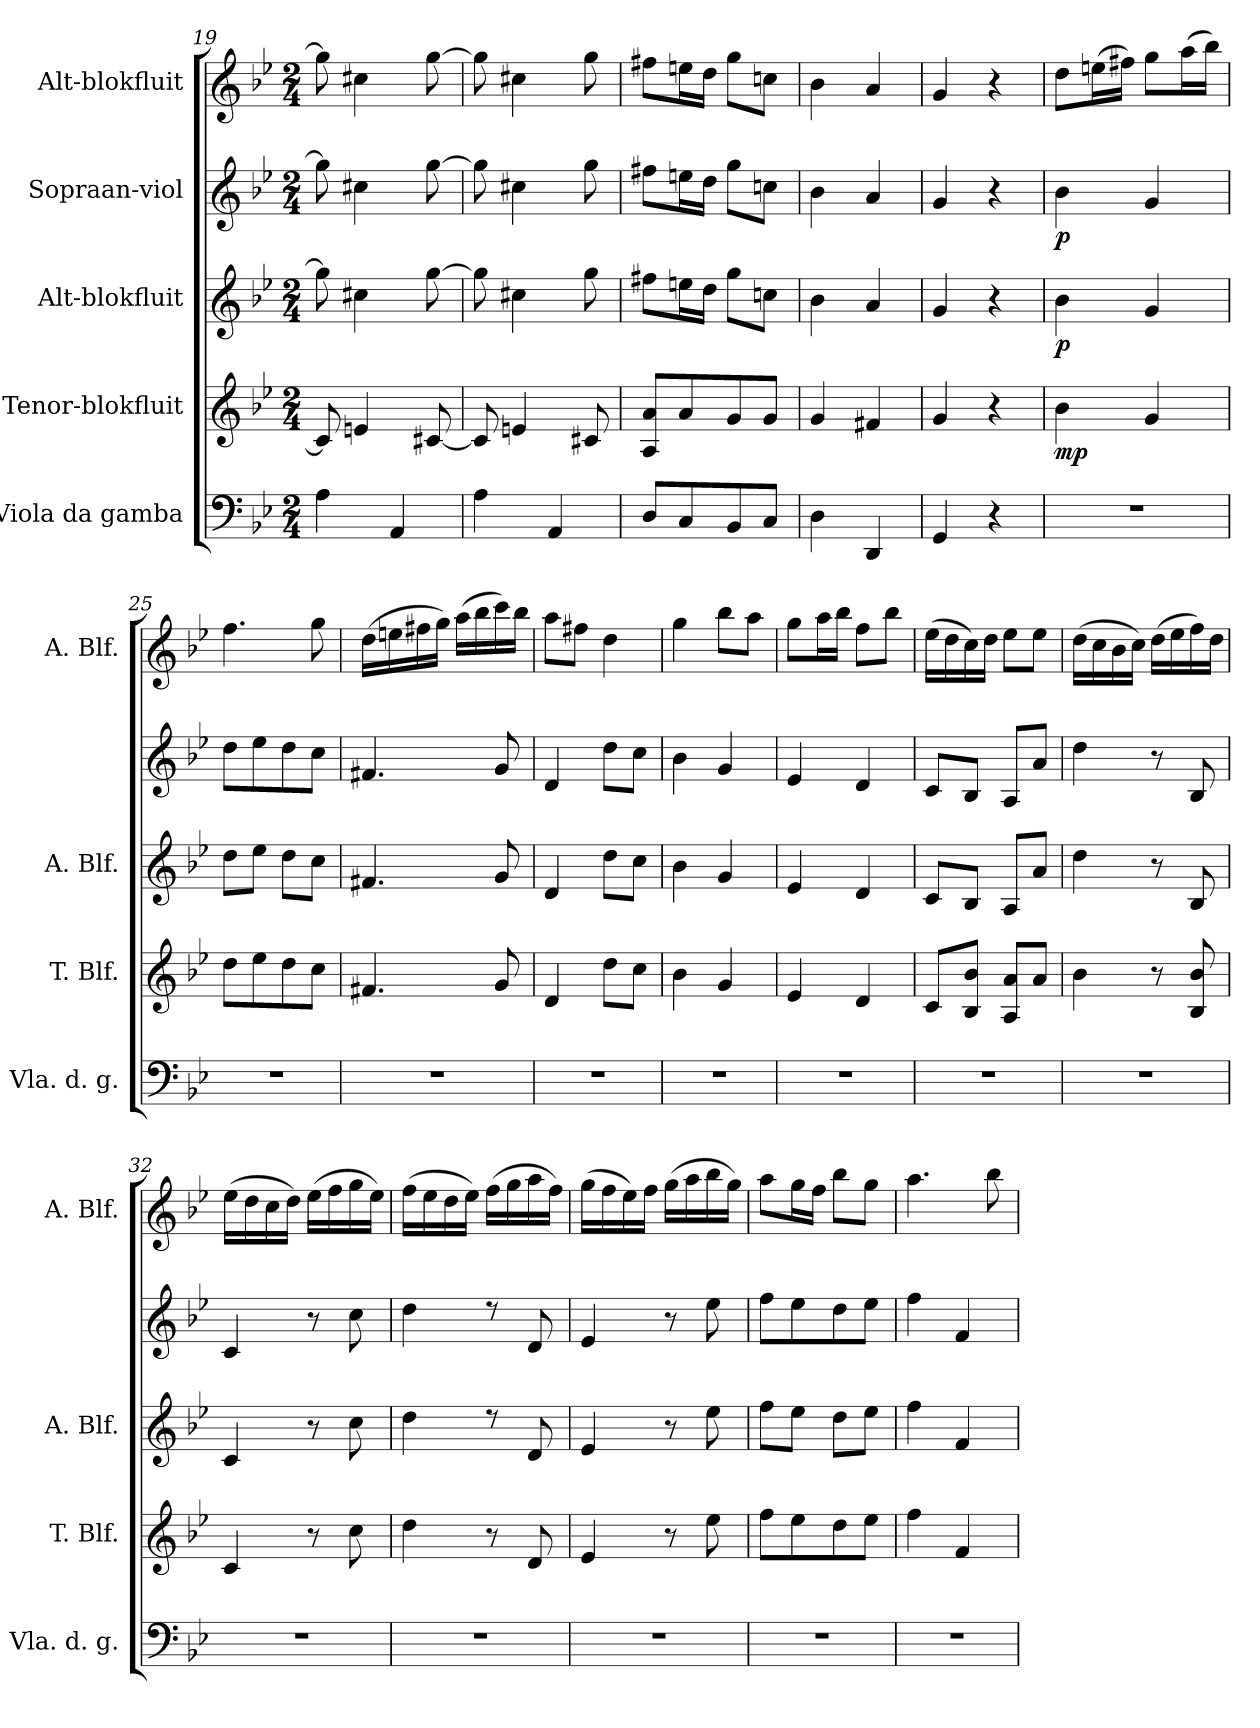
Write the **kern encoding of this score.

**kern	**kern	**dynam	**kern	**dynam	**kern	**dynam	**kern
*part5	*part4	*part4	*part3	*part3	*part2	*part2	*part1
*staff5	*staff4	*staff4	*staff3	*staff3	*staff2	*staff2	*staff1
*I"Viola da gamba	*I"Tenor-blokfluit	*	*I"Alt-blokfluit	*	*I"Sopraan-viol	*	*I"Alt-blokfluit
*I'Vla. d. g.	*I'T. Blf.	*	*I'A. Blf.	*	*	*	*I'A. Blf.
*clefF4	*clefG2	*	*clefG2	*	*clefG2	*	*clefG2
*k[b-e-]	*k[b-e-]	*	*k[b-e-]	*	*k[b-e-]	*	*k[b-e-]
*M2/4	*M2/4	*	*M2/4	*	*M2/4	*	*M2/4
=19	=19	=19	=19	=19	=19	=19	=19
4A\	8c#/]	.	8gg\]	.	8gg\]	.	8gg\]
.	4en/	.	4cc#X\	.	4cc#X\	.	4cc#X\
4AA/	.	.	.	.	.	.	.
.	[8c#X/	.	[8gg\	.	[8gg\	.	[8gg\
=20	=20	=20	=20	=20	=20	=20	=20
4A\	8c#/]	.	8gg\]	.	8gg\]	.	8gg\]
.	4en/	.	4cc#X\	.	4cc#X\	.	4cc#X\
4AA/	.	.	.	.	.	.	.
.	8c#X/	.	8gg\	.	8gg\	.	8gg\
!!LO:LB:g=z
=21	=21	=21	=21	=21	=21	=21	=21
8D/L	8A/ 8a/L	.	8ff#X\L	.	8ff#X\L	.	8ff#X\L
8C/	8a/	.	16een\L	.	16een\L	.	16een\L
.	.	.	16dd\JJ	.	16dd\JJ	.	16dd\JJ
8BB-/	8g/	.	8gg\L	.	8gg\L	.	8gg\L
8C/J	8g/J	.	8ccn\J	.	8ccn\J	.	8ccn\J
=22	=22	=22	=22	=22	=22	=22	=22
4D\	4g/	.	4b-\	.	4b-\	.	4b-\
4DD/	4f#X/	.	4a/	.	4a/	.	4a/
=23	=23	=23	=23	=23	=23	=23	=23
4GG/	4g/	.	4g/	.	4g/	.	4g/
4r	4r	.	4r	.	4r	.	4r
=24	=24	=24	=24	=24	=24	=24	=24
!	!	!LO:DY:b	!	!LO:DY:b	!	!LO:DY:b	!
2r	4b-\	mp	4b-\	p	4b-\	p	8dd\L
.	.	.	.	.	.	.	(16een\L
.	.	.	.	.	.	.	16ff#X\JJ)
.	4g/	.	4g/	.	4g/	.	8gg\L
.	.	.	.	.	.	.	(16aa\L
.	.	.	.	.	.	.	16bb-\JJ)
=25	=25	=25	=25	=25	=25	=25	=25
2r	8dd\L	.	8dd\L	.	8dd\L	.	4.ff\
.	8ee-\	.	8ee-\J	.	8ee-\	.	.
.	8dd\	.	8dd\L	.	8dd\	.	.
.	8cc\J	.	8cc\J	.	8cc\J	.	8gg\
=26	=26	=26	=26	=26	=26	=26	=26
2r	4.f#X/	.	4.f#X/	.	4.f#X/	.	(16dd\LL
.	.	.	.	.	.	.	16een\
.	.	.	.	.	.	.	16ff#X\
.	.	.	.	.	.	.	16gg\JJ)
.	.	.	.	.	.	.	(16aa\LL
.	.	.	.	.	.	.	16bb-\
.	8g/	.	8g/	.	8g/	.	16ccc\)
.	.	.	.	.	.	.	16bb-\JJ
!!LO:LB:g=z
=27	=27	=27	=27	=27	=27	=27	=27
2r	4d/	.	4d/	.	4d/	.	8aa\L
.	.	.	.	.	.	.	8ff#X\J
.	8dd\L	.	8dd\L	.	8dd\L	.	4dd\
.	8cc\J	.	8cc\J	.	8cc\J	.	.
=28	=28	=28	=28	=28	=28	=28	=28
2r	4b-\	.	4b-\	.	4b-\	.	4gg\
.	4g/	.	4g/	.	4g/	.	8bb-\L
.	.	.	.	.	.	.	8aa\J
=29	=29	=29	=29	=29	=29	=29	=29
2r	4e-/	.	4e-/	.	4e-/	.	8gg\L
.	.	.	.	.	.	.	16aa\L
.	.	.	.	.	.	.	16bb-\JJ
.	4d/	.	4d/	.	4d/	.	8ff\L
.	.	.	.	.	.	.	8bb-\J
=30	=30	=30	=30	=30	=30	=30	=30
2r	8c/L	.	8c/L	.	8c/L	.	(16ee-\LL
.	.	.	.	.	.	.	16dd\
.	8B-/ 8b-/J	.	8B-/J	.	8B-/J	.	16cc\)
.	.	.	.	.	.	.	16dd\JJ
.	8A/ 8a/L	.	8A/L	.	8A/L	.	8ee-\L
.	8a/J	.	8a/J	.	8a/J	.	8ee-\J
=31	=31	=31	=31	=31	=31	=31	=31
2r	4b-\	.	4dd\	.	4dd\	.	(16dd\LL
.	.	.	.	.	.	.	16cc\
.	.	.	.	.	.	.	16b-\
.	.	.	.	.	.	.	16cc\JJ)
.	8r	.	8r	.	8r	.	(16dd\LL
.	.	.	.	.	.	.	16ee-\
.	8B-/ 8b-/	.	8B-/	.	8B-/	.	16ff\)
.	.	.	.	.	.	.	16dd\JJ
=32	=32	=32	=32	=32	=32	=32	=32
2r	4c/	.	4c/	.	4c/	.	(16ee-\LL
.	.	.	.	.	.	.	16dd\
.	.	.	.	.	.	.	16cc\
.	.	.	.	.	.	.	16dd\JJ)
.	8r	.	8r	.	8r	.	(16ee-\LL
.	.	.	.	.	.	.	16ff\
.	8cc\	.	8cc\	.	8cc\	.	16gg\
.	.	.	.	.	.	.	16ee-\JJ)
!!LO:PB:g=z
=33	=33	=33	=33	=33	=33	=33	=33
2r	4dd\	.	4dd\	.	4dd\	.	(16ff\LL
.	.	.	.	.	.	.	16ee-\
.	.	.	.	.	.	.	16dd\
.	.	.	.	.	.	.	16ee-\JJ)
.	8r	.	8rdd	.	8rdd	.	(16ff\LL
.	.	.	.	.	.	.	16gg\
.	8d/	.	8d/	.	8d/	.	16aa\
.	.	.	.	.	.	.	16ff\JJ)
=34	=34	=34	=34	=34	=34	=34	=34
2r	4e-/	.	4e-/	.	4e-/	.	(16gg\LL
.	.	.	.	.	.	.	16ff\
.	.	.	.	.	.	.	16ee-\)
.	.	.	.	.	.	.	16ff\JJ
.	8r	.	8r	.	8r	.	(16gg\LL
.	.	.	.	.	.	.	16aa\
.	8ee-\	.	8ee-\	.	8ee-\	.	16bb-\
.	.	.	.	.	.	.	16gg\JJ)
=35	=35	=35	=35	=35	=35	=35	=35
2r	8ff\L	.	8ff\L	.	8ff\L	.	8aa\L
.	8ee-\	.	8ee-\J	.	8ee-\	.	16gg\L
.	.	.	.	.	.	.	16ff\JJ
.	8dd\	.	8dd\L	.	8dd\	.	8bb-\L
.	8ee-\J	.	8ee-\J	.	8ee-\J	.	8gg\J
=36	=36	=36	=36	=36	=36	=36	=36
2r	4ff\	.	4ff\	.	4ff\	.	4.aa\
.	4f/	.	4f/	.	4f/	.	.
.	.	.	.	.	.	.	8bb-\
=	=	=	=	=	=	=	=
*-	*-	*-	*-	*-	*-	*-	*-
